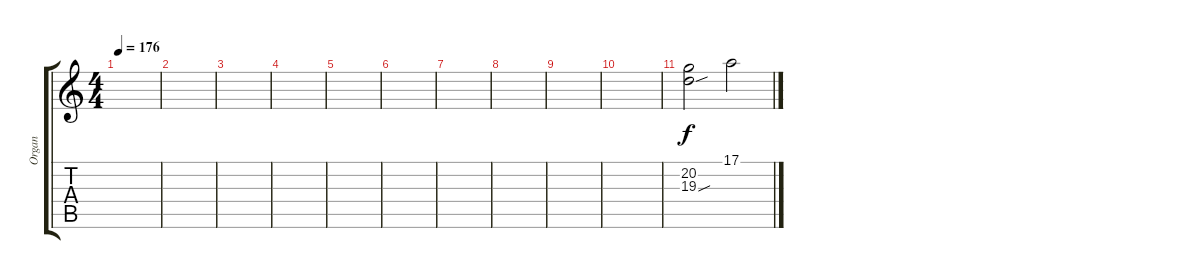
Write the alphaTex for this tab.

\track ("Organ" "Organ") {instrument rockorgan}
\staff {score tabs}
\tuning (E4 B3 G3 D3 A2 E2) {hide}
\ts (4 4)
\tempo 176
\clef g2
\ks c
|
|
|
|
|
|
|
|
|
|
(20.2 19.3{sou}).2 17.1.2
